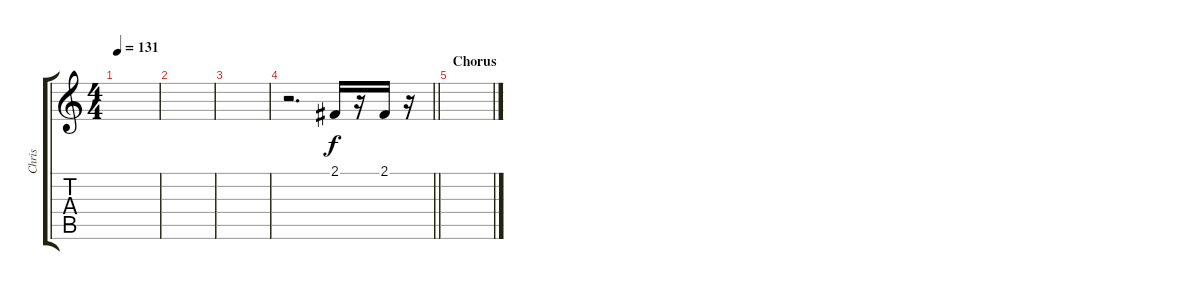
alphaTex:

\track ("Chris" "Chris") {instrument clarinet}
\staff {score tabs}
\tuning (E4 B3 G3 D3 A2 E2) {hide}
\ts (4 4)
\tempo 131
\clef g2
\ks c
|
|
|
\barLineRight lightlight
r.2{d} 2.1.16 r.16 2.1.16 r.16 |
\section ("" "Chorus")
